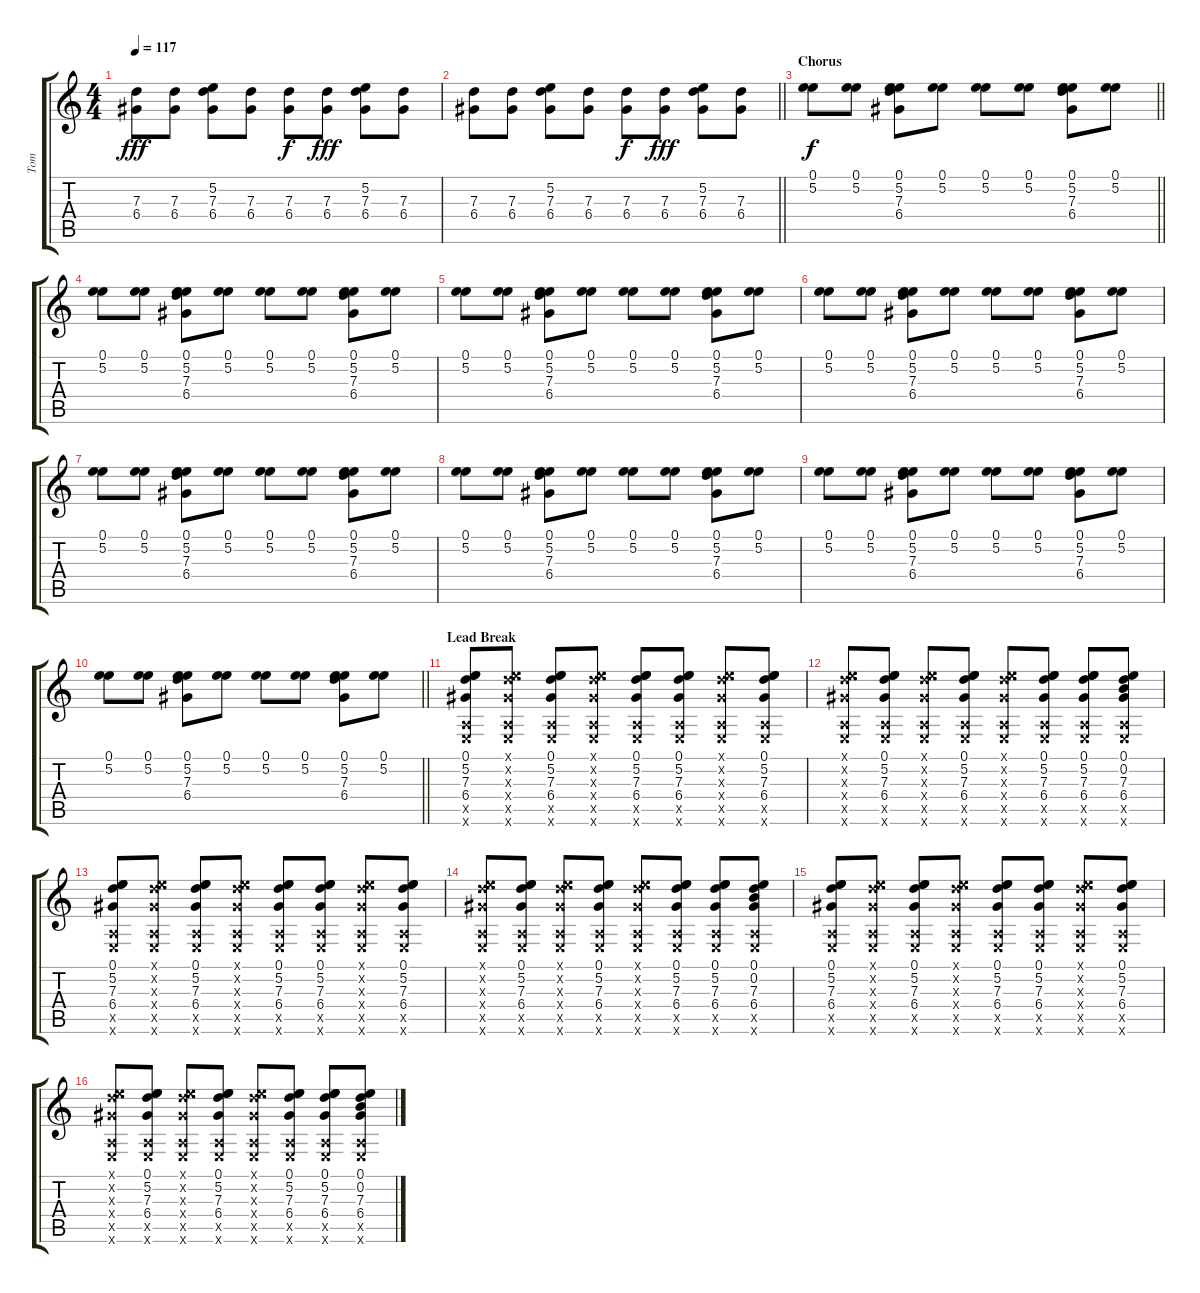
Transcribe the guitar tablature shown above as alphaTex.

\track ("Tom" "Tom") {instrument acousticguitarsteel}
\staff {score tabs}
\tuning (E4 B3 G3 D3 A2 E2) {hide}
\ts (4 4)
\tempo 117
\clef g2
\ks c
(7.3 6.4).8{dy fff} (7.3 6.4).8 (5.2 7.3 6.4).8 (7.3 6.4).8 (7.3 6.4).8{dy f} (7.3 6.4).8{dy fff} (5.2 7.3 6.4).8 (7.3 6.4).8 |
\barLineRight lightlight
(7.3 6.4).8 (7.3 6.4).8 (5.2 7.3 6.4).8 (7.3 6.4).8 (7.3 6.4).8{dy f} (7.3 6.4).8{dy fff} (5.2 7.3 6.4).8 (7.3 6.4).8 |
\section ("" "Chorus")
\barLineRight lightlight
(0.1 5.2).8{dy f volume 11} (0.1 5.2).8 (0.1 5.2 7.3 6.4).8 (0.1 5.2).8 (0.1 5.2).8 (0.1 5.2).8 (0.1 5.2 7.3 6.4).8 (0.1 5.2).8 |
(0.1 5.2).8 (0.1 5.2).8 (0.1 5.2 7.3 6.4).8 (0.1 5.2).8 (0.1 5.2).8 (0.1 5.2).8 (0.1 5.2 7.3 6.4).8 (0.1 5.2).8 |
(0.1 5.2).8 (0.1 5.2).8 (0.1 5.2 7.3 6.4).8 (0.1 5.2).8 (0.1 5.2).8 (0.1 5.2).8 (0.1 5.2 7.3 6.4).8 (0.1 5.2).8 |
(0.1 5.2).8 (0.1 5.2).8 (0.1 5.2 7.3 6.4).8 (0.1 5.2).8 (0.1 5.2).8 (0.1 5.2).8 (0.1 5.2 7.3 6.4).8 (0.1 5.2).8 |
(0.1 5.2).8{volume 11} (0.1 5.2).8 (0.1 5.2 7.3 6.4).8 (0.1 5.2).8 (0.1 5.2).8 (0.1 5.2).8 (0.1 5.2 7.3 6.4).8 (0.1 5.2).8 |
(0.1 5.2).8 (0.1 5.2).8 (0.1 5.2 7.3 6.4).8 (0.1 5.2).8 (0.1 5.2).8 (0.1 5.2).8 (0.1 5.2 7.3 6.4).8 (0.1 5.2).8 |
(0.1 5.2).8 (0.1 5.2).8 (0.1 5.2 7.3 6.4).8 (0.1 5.2).8 (0.1 5.2).8 (0.1 5.2).8 (0.1 5.2 7.3 6.4).8 (0.1 5.2).8 |
\barLineRight lightlight
(0.1 5.2).8 (0.1 5.2).8 (0.1 5.2 7.3 6.4).8 (0.1 5.2).8 (0.1 5.2).8 (0.1 5.2).8 (0.1 5.2 7.3 6.4).8 (0.1 5.2).8 |
\section ("" "Lead Break")
(0.1 5.2 7.3 6.4 0.5{x} 0.6{x}).8 (0.1{x} 5.2{x} 7.3{x} 6.4{x} 0.5{x} 0.6{x}).8 (0.1 5.2 7.3 6.4 0.5{x} 0.6{x}).8 (0.1{x} 5.2{x} 7.3{x} 6.4{x} 0.5{x} 0.6{x}).8 (0.1 5.2 7.3 6.4 0.5{x} 0.6{x}).8 (0.1 5.2 7.3 6.4 0.5{x} 0.6{x}).8 (0.1{x} 5.2{x} 7.3{x} 6.4{x} 0.5{x} 0.6{x}).8 (0.1 5.2 7.3 6.4 0.5{x} 0.6{x}).8 |
(0.1{x} 5.2{x} 7.3{x} 6.4{x} 0.5{x} 0.6{x}).8 (0.1 5.2 7.3 6.4 0.5{x} 0.6{x}).8 (0.1{x} 5.2{x} 7.3{x} 6.4{x} 0.5{x} 0.6{x}).8 (0.1 5.2 7.3 6.4 0.5{x} 0.6{x}).8 (0.1{x} 5.2{x} 7.3{x} 6.4{x} 0.5{x} 0.6{x}).8 (0.1 5.2 7.3 6.4 0.5{x} 0.6{x}).8 (0.1 5.2 7.3 6.4 0.5{x} 0.6{x}).8 (0.1 0.2 7.3 6.4 0.5{x} 0.6{x}).8 |
(0.1 5.2 7.3 6.4 0.5{x} 0.6{x}).8 (0.1{x} 5.2{x} 7.3{x} 6.4{x} 0.5{x} 0.6{x}).8 (0.1 5.2 7.3 6.4 0.5{x} 0.6{x}).8 (0.1{x} 5.2{x} 7.3{x} 6.4{x} 0.5{x} 0.6{x}).8 (0.1 5.2 7.3 6.4 0.5{x} 0.6{x}).8 (0.1 5.2 7.3 6.4 0.5{x} 0.6{x}).8 (0.1{x} 5.2{x} 7.3{x} 6.4{x} 0.5{x} 0.6{x}).8 (0.1 5.2 7.3 6.4 0.5{x} 0.6{x}).8 |
(0.1{x} 5.2{x} 7.3{x} 6.4{x} 0.5{x} 0.6{x}).8 (0.1 5.2 7.3 6.4 0.5{x} 0.6{x}).8 (0.1{x} 5.2{x} 7.3{x} 6.4{x} 0.5{x} 0.6{x}).8 (0.1 5.2 7.3 6.4 0.5{x} 0.6{x}).8 (0.1{x} 5.2{x} 7.3{x} 6.4{x} 0.5{x} 0.6{x}).8 (0.1 5.2 7.3 6.4 0.5{x} 0.6{x}).8 (0.1 5.2 7.3 6.4 0.5{x} 0.6{x}).8 (0.1 0.2 7.3 6.4 0.5{x} 0.6{x}).8 |
(0.1 5.2 7.3 6.4 0.5{x} 0.6{x}).8 (0.1{x} 5.2{x} 7.3{x} 6.4{x} 0.5{x} 0.6{x}).8 (0.1 5.2 7.3 6.4 0.5{x} 0.6{x}).8 (0.1{x} 5.2{x} 7.3{x} 6.4{x} 0.5{x} 0.6{x}).8 (0.1 5.2 7.3 6.4 0.5{x} 0.6{x}).8 (0.1 5.2 7.3 6.4 0.5{x} 0.6{x}).8 (0.1{x} 5.2{x} 7.3{x} 6.4{x} 0.5{x} 0.6{x}).8 (0.1 5.2 7.3 6.4 0.5{x} 0.6{x}).8 |
(0.1{x} 5.2{x} 7.3{x} 6.4{x} 0.5{x} 0.6{x}).8 (0.1 5.2 7.3 6.4 0.5{x} 0.6{x}).8 (0.1{x} 5.2{x} 7.3{x} 6.4{x} 0.5{x} 0.6{x}).8 (0.1 5.2 7.3 6.4 0.5{x} 0.6{x}).8 (0.1{x} 5.2{x} 7.3{x} 6.4{x} 0.5{x} 0.6{x}).8 (0.1 5.2 7.3 6.4 0.5{x} 0.6{x}).8 (0.1 5.2 7.3 6.4 0.5{x} 0.6{x}).8 (0.1 0.2 7.3 6.4 0.5{x} 0.6{x}).8
